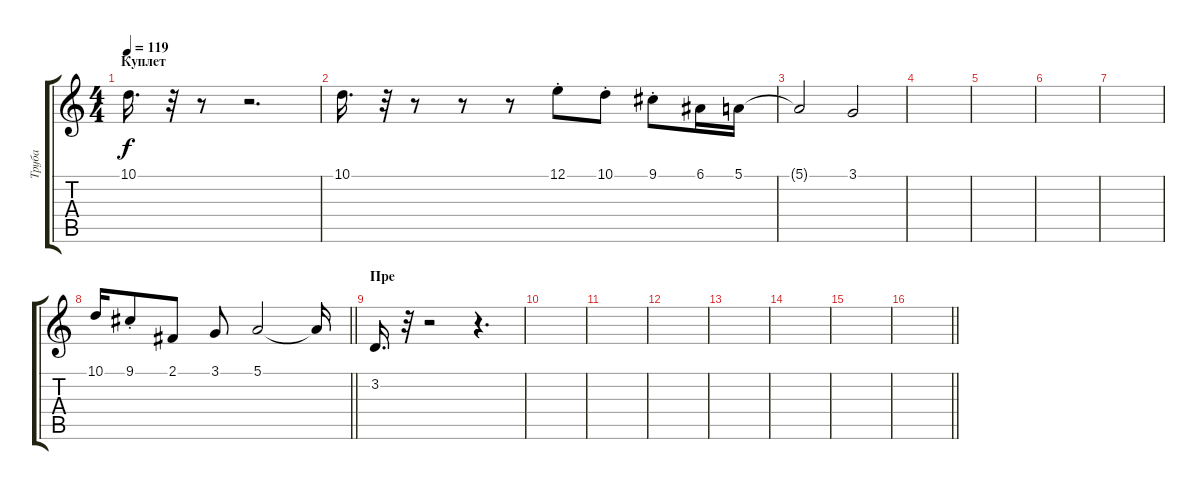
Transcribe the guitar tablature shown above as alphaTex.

\track ("Труба" "Труба") {instrument trumpet}
\staff {score tabs}
\tuning (E4 B3 G3 D3 A2 E2) {hide}
\ts (4 4)
\section ("" "Куплет")
\tempo 119
\clef g2
\ks c
10.1.16{d dy f} r.32 r.8 r.2{d} |
10.1.16{d} r.32 r.8 r.8 r.8 12.1{st}.8 10.1{st}.8 9.1{st}.8 6.1.16 5.1.16 |
5.1{t}.2 3.1.2 |
|
|
|
|
\barLineRight lightlight
10.1.16 9.1{st}.8 2.1.8 3.1.8 5.1.2 5.1{t}.16 |
\section ("" "Пре")
3.2.16{d} r.32 r.2 r.4{d} |
|
|
|
|
|
|
\barLineRight lightlight
